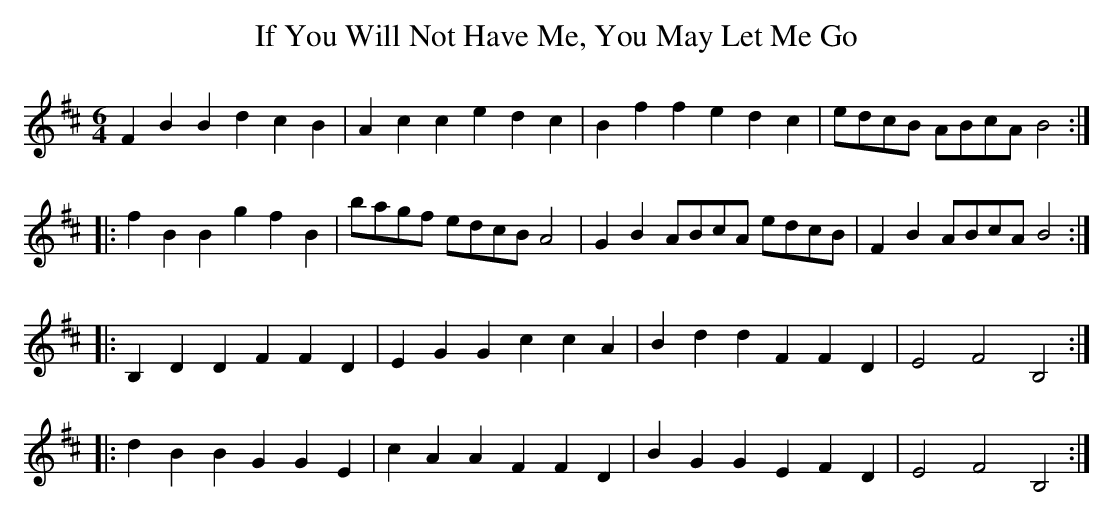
X:1
T:If You Will Not Have Me, You May Let Me Go
M:6/4
L:1/4
K:Bm
FBB dcB | Acc edc | Bff edc | e/d/c/B/ A/B/c/A/ B2 :|
|: fBB gfB | b/a/g/f/ e/d/c/B/ A2 | GB A/B/c/A/ e/d/c/B/ | FB A/B/c/A/ B2 :|
|: B,DDFFD | EGGccA | Bdd FFD | E2 F2 B,2 :|
|: dBBGGE | cAAFFD | BGGEFD | E2F2B,2 :|
